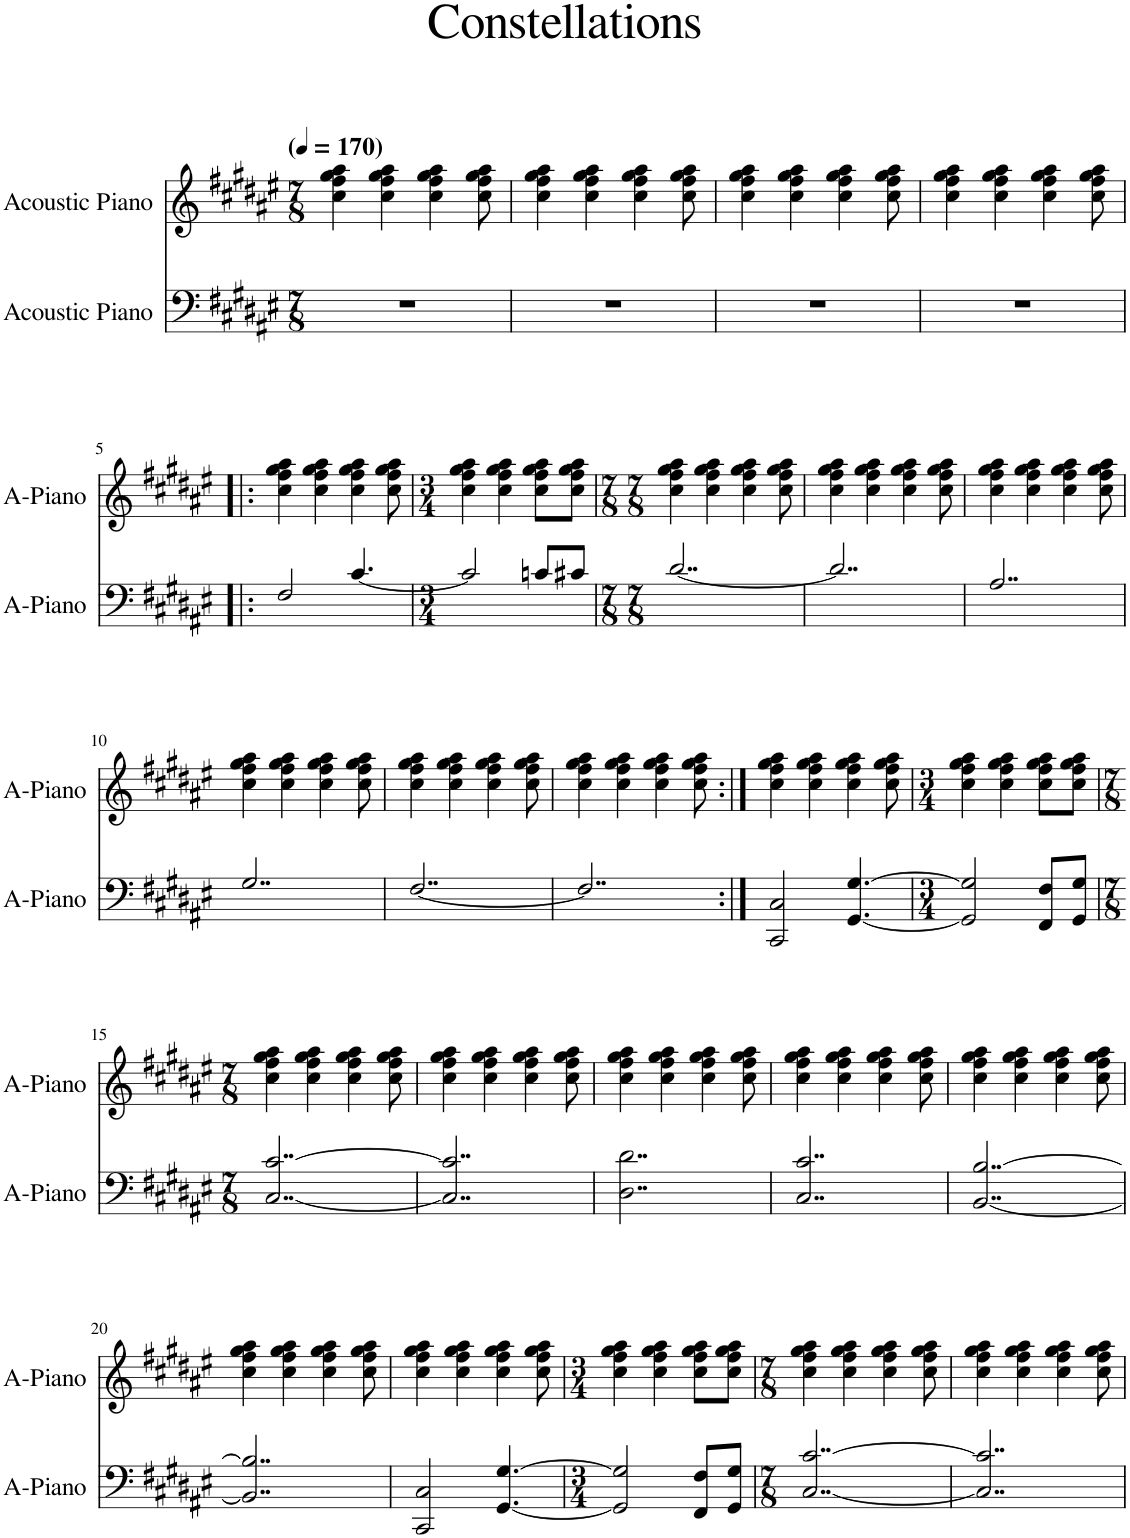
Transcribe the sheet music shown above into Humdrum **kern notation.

**kern	**kern
*part2	*part1
*staff2	*staff1
*I"Acoustic Piano	*I"Acoustic Piano
*I'A-Piano	*I'A-Piano
*clefF4	*clefG2
*k[f#c#g#d#a#e#]	*k[f#c#g#d#a#e#]
*M7/8	*M7/8
*MM170	*MM170
=1	=1
2..r	4cc#\ 4ff#\ 4gg#\ 4aa#\
.	4cc#\ 4ff#\ 4gg#\ 4aa#\
.	4cc#\ 4ff#\ 4gg#\ 4aa#\
.	8cc#\ 8ff#\ 8gg#\ 8aa#\
=2	=2
2..r	4cc#\ 4ff#\ 4gg#\ 4aa#\
.	4cc#\ 4ff#\ 4gg#\ 4aa#\
.	4cc#\ 4ff#\ 4gg#\ 4aa#\
.	8cc#\ 8ff#\ 8gg#\ 8aa#\
=3	=3
2..r	4cc#\ 4ff#\ 4gg#\ 4aa#\
.	4cc#\ 4ff#\ 4gg#\ 4aa#\
.	4cc#\ 4ff#\ 4gg#\ 4aa#\
.	8cc#\ 8ff#\ 8gg#\ 8aa#\
=4	=4
2..r	4cc#\ 4ff#\ 4gg#\ 4aa#\
.	4cc#\ 4ff#\ 4gg#\ 4aa#\
.	4cc#\ 4ff#\ 4gg#\ 4aa#\
.	8cc#\ 8ff#\ 8gg#\ 8aa#\
!!LO:LB:g=z
=5!|:	=5!|:
2F#/	4cc#\ 4ff#\ 4gg#\ 4aa#\
.	4cc#\ 4ff#\ 4gg#\ 4aa#\
[4.c#/	4cc#\ 4ff#\ 4gg#\ 4aa#\
.	8cc#\ 8ff#\ 8gg#\ 8aa#\
=6	=6
*M3/4	*M3/4
2c#/]	4cc#\ 4ff#\ 4gg#\ 4aa#\
.	4cc#\ 4ff#\ 4gg#\ 4aa#\
8cn/L	8cc#\ 8ff#\ 8gg#\ 8aa#\L
8c#X/J	8cc#\ 8ff#\ 8gg#\ 8aa#\J
=7	=7
*M7/8	*M7/8
[2..d#/	4cc#\ 4ff#\ 4gg#\ 4aa#\
.	4cc#\ 4ff#\ 4gg#\ 4aa#\
.	4cc#\ 4ff#\ 4gg#\ 4aa#\
.	8cc#\ 8ff#\ 8gg#\ 8aa#\
=8	=8
2..d#/]	4cc#\ 4ff#\ 4gg#\ 4aa#\
.	4cc#\ 4ff#\ 4gg#\ 4aa#\
.	4cc#\ 4ff#\ 4gg#\ 4aa#\
.	8cc#\ 8ff#\ 8gg#\ 8aa#\
=9	=9
2..A#/	4cc#\ 4ff#\ 4gg#\ 4aa#\
.	4cc#\ 4ff#\ 4gg#\ 4aa#\
.	4cc#\ 4ff#\ 4gg#\ 4aa#\
.	8cc#\ 8ff#\ 8gg#\ 8aa#\
!!LO:LB:g=z
=10	=10
2..G#/	4cc#\ 4ff#\ 4gg#\ 4aa#\
.	4cc#\ 4ff#\ 4gg#\ 4aa#\
.	4cc#\ 4ff#\ 4gg#\ 4aa#\
.	8cc#\ 8ff#\ 8gg#\ 8aa#\
=11	=11
[2..F#/	4cc#\ 4ff#\ 4gg#\ 4aa#\
.	4cc#\ 4ff#\ 4gg#\ 4aa#\
.	4cc#\ 4ff#\ 4gg#\ 4aa#\
.	8cc#\ 8ff#\ 8gg#\ 8aa#\
=12	=12
2..F#/]	4cc#\ 4ff#\ 4gg#\ 4aa#\
.	4cc#\ 4ff#\ 4gg#\ 4aa#\
.	4cc#\ 4ff#\ 4gg#\ 4aa#\
.	8cc#\ 8ff#\ 8gg#\ 8aa#\
=13:|!	=13:|!
2CC#/ 2C#/	4cc#\ 4ff#\ 4gg#\ 4aa#\
.	4cc#\ 4ff#\ 4gg#\ 4aa#\
[4.GG#/ [4.G#/	4cc#\ 4ff#\ 4gg#\ 4aa#\
.	8cc#\ 8ff#\ 8gg#\ 8aa#\
=14	=14
*M3/4	*M3/4
2GG#/] 2G#/]	4cc#\ 4ff#\ 4gg#\ 4aa#\
.	4cc#\ 4ff#\ 4gg#\ 4aa#\
8FF#/ 8F#/L	8cc#\ 8ff#\ 8gg#\ 8aa#\L
8GG#/ 8G#/J	8cc#\ 8ff#\ 8gg#\ 8aa#\J
!!LO:LB:g=z
=15	=15
*M7/8	*M7/8
[2..C#/ [2..c#/	4cc#\ 4ff#\ 4gg#\ 4aa#\
.	4cc#\ 4ff#\ 4gg#\ 4aa#\
.	4cc#\ 4ff#\ 4gg#\ 4aa#\
.	8cc#\ 8ff#\ 8gg#\ 8aa#\
=16	=16
2..C#/] 2..c#/]	4cc#\ 4ff#\ 4gg#\ 4aa#\
.	4cc#\ 4ff#\ 4gg#\ 4aa#\
.	4cc#\ 4ff#\ 4gg#\ 4aa#\
.	8cc#\ 8ff#\ 8gg#\ 8aa#\
=17	=17
2..D#\ 2..d#\	4cc#\ 4ff#\ 4gg#\ 4aa#\
.	4cc#\ 4ff#\ 4gg#\ 4aa#\
.	4cc#\ 4ff#\ 4gg#\ 4aa#\
.	8cc#\ 8ff#\ 8gg#\ 8aa#\
=18	=18
2..C#/ 2..c#/	4cc#\ 4ff#\ 4gg#\ 4aa#\
.	4cc#\ 4ff#\ 4gg#\ 4aa#\
.	4cc#\ 4ff#\ 4gg#\ 4aa#\
.	8cc#\ 8ff#\ 8gg#\ 8aa#\
=19	=19
[2..BB/ [2..B/	4cc#\ 4ff#\ 4gg#\ 4aa#\
.	4cc#\ 4ff#\ 4gg#\ 4aa#\
.	4cc#\ 4ff#\ 4gg#\ 4aa#\
.	8cc#\ 8ff#\ 8gg#\ 8aa#\
!!LO:LB:g=z
=20	=20
2..BB/] 2..B/]	4cc#\ 4ff#\ 4gg#\ 4aa#\
.	4cc#\ 4ff#\ 4gg#\ 4aa#\
.	4cc#\ 4ff#\ 4gg#\ 4aa#\
.	8cc#\ 8ff#\ 8gg#\ 8aa#\
=21	=21
2CC#/ 2C#/	4cc#\ 4ff#\ 4gg#\ 4aa#\
.	4cc#\ 4ff#\ 4gg#\ 4aa#\
[4.GG#/ [4.G#/	4cc#\ 4ff#\ 4gg#\ 4aa#\
.	8cc#\ 8ff#\ 8gg#\ 8aa#\
=22	=22
*M3/4	*M3/4
2GG#/] 2G#/]	4cc#\ 4ff#\ 4gg#\ 4aa#\
.	4cc#\ 4ff#\ 4gg#\ 4aa#\
8FF#/ 8F#/L	8cc#\ 8ff#\ 8gg#\ 8aa#\L
8GG#/ 8G#/J	8cc#\ 8ff#\ 8gg#\ 8aa#\J
=23	=23
*M7/8	*M7/8
[2..C#/ [2..c#/	4cc#\ 4ff#\ 4gg#\ 4aa#\
.	4cc#\ 4ff#\ 4gg#\ 4aa#\
.	4cc#\ 4ff#\ 4gg#\ 4aa#\
.	8cc#\ 8ff#\ 8gg#\ 8aa#\
=24	=24
2..C#/] 2..c#/]	4cc#\ 4ff#\ 4gg#\ 4aa#\
.	4cc#\ 4ff#\ 4gg#\ 4aa#\
.	4cc#\ 4ff#\ 4gg#\ 4aa#\
.	8cc#\ 8ff#\ 8gg#\ 8aa#\
=	=
*-	*-
